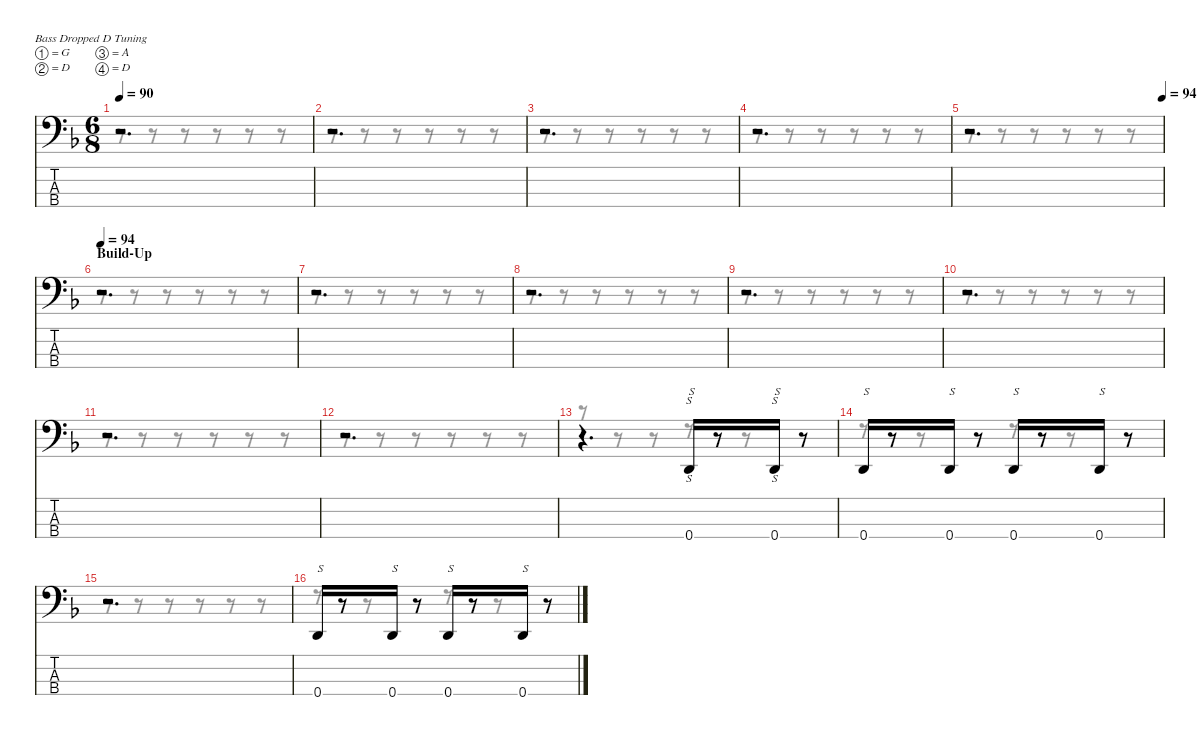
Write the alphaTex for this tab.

\defaultSystemsLayout 4
\hideDynamics
\bracketExtendMode nobrackets
\singleTrackTrackNamePolicy hidden
\multiTrackTrackNamePolicy hidden
\otherSystemsTrackNameOrientation horizontal
\track ("M. Mendez (Slap Overdub)" "el.bs.") {instrument slapbass1}
\staff {score tabs}
\tuning (G2 D2 A1 D1)
\voice
\ts (6 8)
\tempo 90
\clef f4
\ks dminor
r.2{d dy ff beam Up} |
r.2{d beam Up} |
r.2{d beam Up} |
r.2{d beam Up} |
\tempo (94 1)
r.2{d beam Up} |
\section ("" "Build-Up")
\tempo 94
r.2{d beam Up} |
r.2{d beam Up} |
r.2{d beam Up} |
r.2{d beam Up} |
r.2{d beam Up} |
r.2{d beam Up} |
r.2{d beam Up} |
r.4{d beam Up} 0.4{acc forcenatural}.16{s txt "S" dy f beam Up} r.8{beam Up} 0.4{acc forcenatural}.16{s txt "S" beam Up} r.8{beam Up} |
0.4{acc forcenatural}.16{txt "S" dy ff beam Up} r.8{beam Up} 0.4{acc forcenatural}.16{txt "S" beam Up} r.8{beam Up} 0.4{acc forcenatural}.16{txt "S" beam Up} r.8{beam Up} 0.4{acc forcenatural}.16{txt "S" beam Up} r.8{beam Up} |
r.2{d beam Up} |
0.4{acc forcenatural}.16{txt "S" beam Up} r.8{beam Up} 0.4{acc forcenatural}.16{txt "S" beam Up} r.8{beam Up} 0.4{acc forcenatural}.16{txt "S" beam Up} r.8{beam Up} 0.4{acc forcenatural}.16{txt "S" beam Up} r.8{beam Up}
\voice
\clef f4
\ottava regular
\simile none
\ks dminor
r.8{dy mf beam Down} r.8{beam Down} r.8{beam Down} r.8{beam Down} r.8{beam Down} r.8{beam Down} |
r.8{beam Down} r.8{beam Down} r.8{beam Down} r.8{beam Down} r.8{beam Down} r.8{beam Down} |
r.8{beam Down} r.8{beam Down} r.8{beam Down} r.8{beam Down} r.8{beam Down} r.8{beam Down} |
r.8{beam Down} r.8{beam Down} r.8{beam Down} r.8{beam Down} r.8{beam Down} r.8{beam Down} |
r.8{beam Down} r.8{beam Down} r.8{beam Down} r.8{beam Down} r.8{beam Down} r.8{beam Down} |
r.8{beam Down} r.8{beam Down} r.8{beam Down} r.8{beam Down} r.8{beam Down} r.8{beam Down} |
r.8{beam Down} r.8{beam Down} r.8{beam Down} r.8{beam Down} r.8{beam Down} r.8{beam Down} |
r.8{beam Down} r.8{beam Down} r.8{beam Down} r.8{beam Down} r.8{beam Down} r.8{beam Down} |
r.8{beam Down} r.8{beam Down} r.8{beam Down} r.8{beam Down} r.8{beam Down} r.8{beam Down} |
r.8{beam Down} r.8{beam Down} r.8{beam Down} r.8{beam Down} r.8{beam Down} r.8{beam Down} |
r.8{beam Down} r.8{beam Down} r.8{beam Down} r.8{beam Down} r.8{beam Down} r.8{beam Down} |
r.8{beam Down} r.8{beam Down} r.8{beam Down} r.8{beam Down} r.8{beam Down} r.8{beam Down} |
r.8{beam Down} r.8{beam Down} r.8{beam Down} r.8{beam Down} r.8{beam Down} r.8{beam Down} |
r.8{beam Down} r.8{beam Down} r.8{beam Down} r.8{beam Down} r.8{beam Down} r.8{beam Down} |
r.8{beam Down} r.8{beam Down} r.8{beam Down} r.8{beam Down} r.8{beam Down} r.8{beam Down} |
r.8{beam Down} r.8{beam Down} r.8{beam Down} r.8{beam Down} r.8{beam Down} r.8{beam Down}
